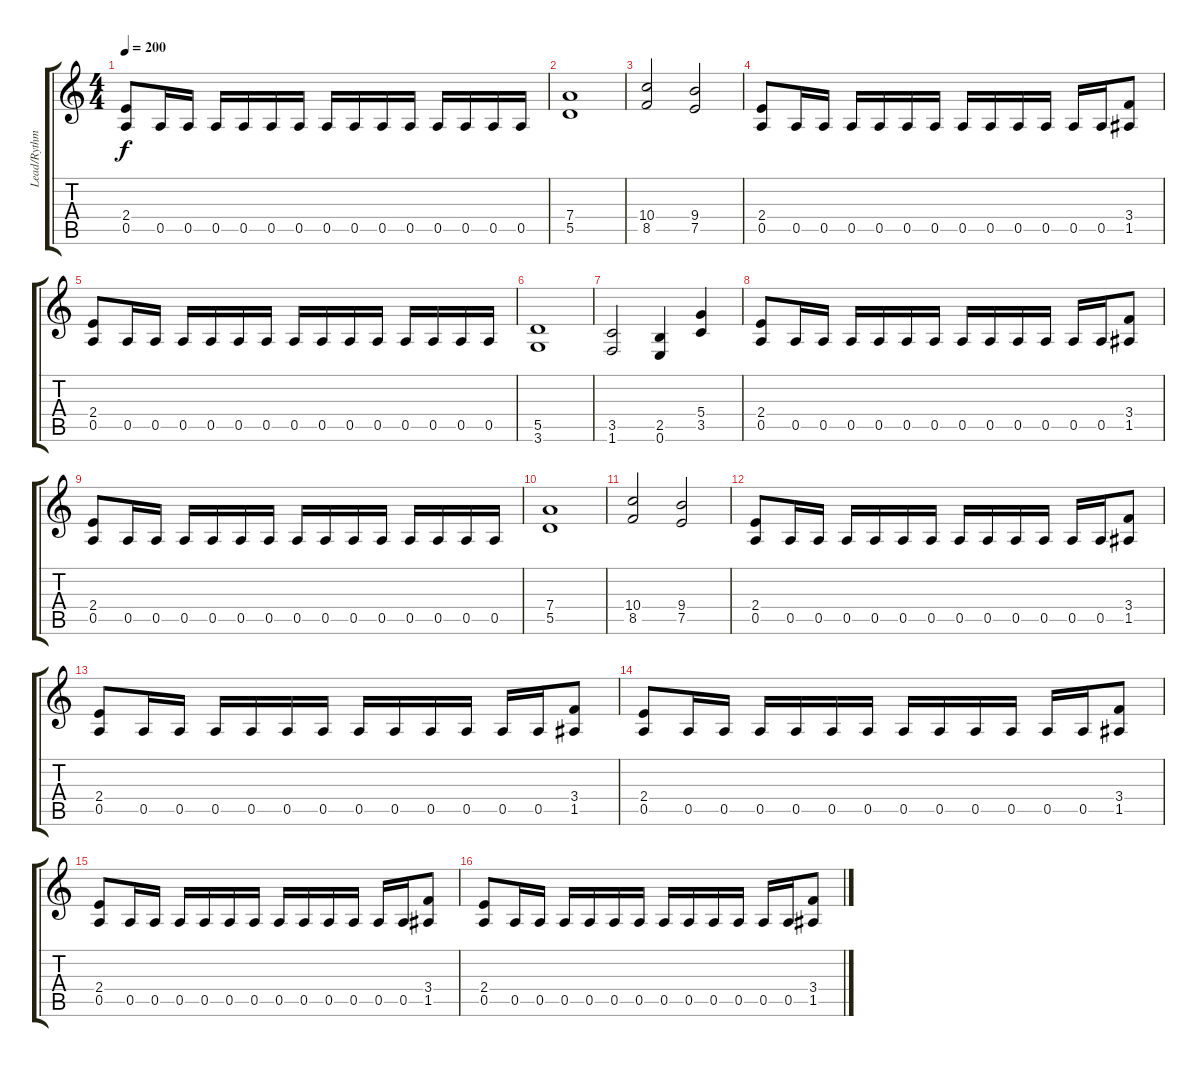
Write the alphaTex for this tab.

\track ("Lead/Rythm Guitar" "Lead/Rythm") {instrument distortionguitar}
\staff {score tabs}
\tuning (E4 B3 G3 D3 A2 E2) {hide}
\ts (4 4)
\tempo 200
\clef g2
\ks c
(2.4 0.5).8{dy f} 0.5.16 0.5.16 0.5.16 0.5.16 0.5.16 0.5.16 0.5.16 0.5.16 0.5.16 0.5.16 0.5.16 0.5.16 0.5.16 0.5.16 |
(7.4 5.5).1 |
(10.4 8.5).2 (9.4 7.5).2 |
(2.4 0.5).8 0.5.16 0.5.16 0.5.16 0.5.16 0.5.16 0.5.16 0.5.16 0.5.16 0.5.16 0.5.16 0.5.16 0.5.16 (3.4 1.5).8 |
(2.4 0.5).8 0.5.16 0.5.16 0.5.16 0.5.16 0.5.16 0.5.16 0.5.16 0.5.16 0.5.16 0.5.16 0.5.16 0.5.16 0.5.16 0.5.16 |
(5.5 3.6).1 |
(3.5 1.6).2 (2.5 0.6).4 (5.4 3.5).4 |
(2.4 0.5).8 0.5.16 0.5.16 0.5.16 0.5.16 0.5.16 0.5.16 0.5.16 0.5.16 0.5.16 0.5.16 0.5.16 0.5.16 (3.4 1.5).8 |
(2.4 0.5).8 0.5.16 0.5.16 0.5.16 0.5.16 0.5.16 0.5.16 0.5.16 0.5.16 0.5.16 0.5.16 0.5.16 0.5.16 0.5.16 0.5.16 |
(7.4 5.5).1 |
(10.4 8.5).2 (9.4 7.5).2 |
(2.4 0.5).8 0.5.16 0.5.16 0.5.16 0.5.16 0.5.16 0.5.16 0.5.16 0.5.16 0.5.16 0.5.16 0.5.16 0.5.16 (3.4 1.5).8 |
(2.4 0.5).8 0.5.16 0.5.16 0.5.16 0.5.16 0.5.16 0.5.16 0.5.16 0.5.16 0.5.16 0.5.16 0.5.16 0.5.16 (3.4 1.5).8 |
(2.4 0.5).8 0.5.16 0.5.16 0.5.16 0.5.16 0.5.16 0.5.16 0.5.16 0.5.16 0.5.16 0.5.16 0.5.16 0.5.16 (3.4 1.5).8 |
(2.4 0.5).8 0.5.16 0.5.16 0.5.16 0.5.16 0.5.16 0.5.16 0.5.16 0.5.16 0.5.16 0.5.16 0.5.16 0.5.16 (3.4 1.5).8 |
(2.4 0.5).8 0.5.16 0.5.16 0.5.16 0.5.16 0.5.16 0.5.16 0.5.16 0.5.16 0.5.16 0.5.16 0.5.16 0.5.16 (3.4 1.5).8
